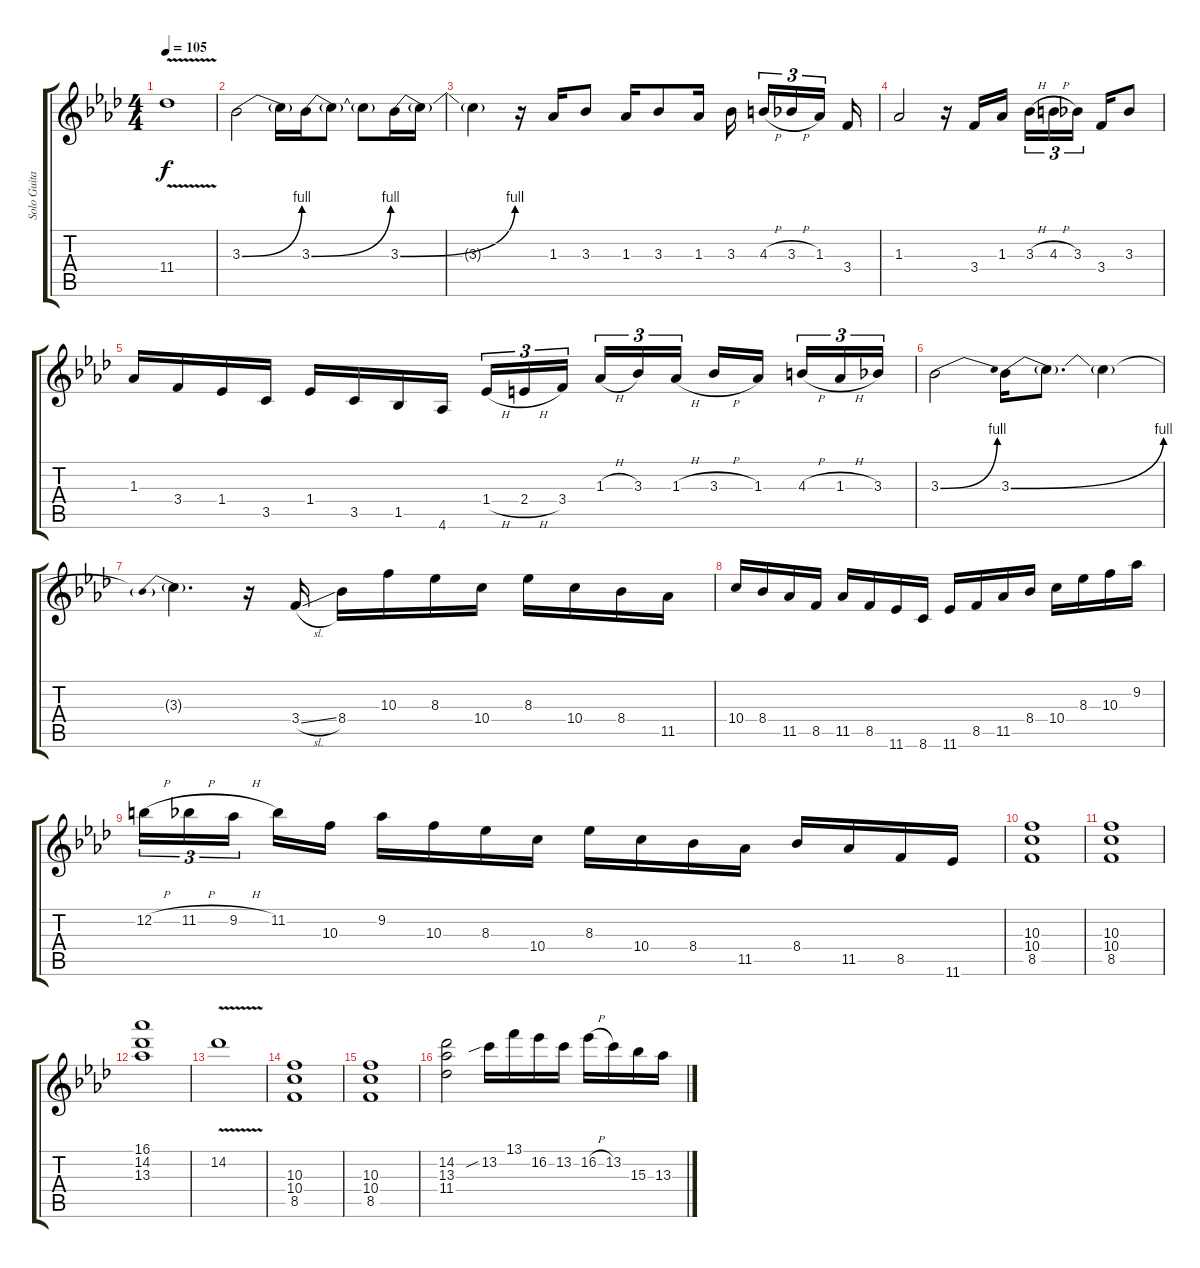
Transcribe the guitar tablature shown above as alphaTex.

\track ("Solo Guitar" "Solo Guita") {instrument distortionguitar}
\staff {score tabs}
\tuning (E4 B3 G3 D3 A2 E2) {hide}
\ts (4 4)
\tempo 105
\clef g2
\ks fminor
11.4{v}.1{dy f} |
3.3{be (bend 0 0 60 4)}.2 3.3{t}.16 3.3{be (bend 0 0 60 4)}.16 3.3{t}.8 3.3{t}.8 3.3{be (bend 0 0 60 4)}.16 3.3{t}.16 |
3.3{t}.4 r.16 1.3.16 3.3.8 1.3.16 3.3.8 1.3.16 3.3.16{beam splitsecondary} 4.3{h}.16{tu (3 2)} 3.3{h}.16{tu (3 2)} 1.3.16{tu (3 2) beam splitsecondary} 3.4.16 |
1.3.2 r.16 3.4.16 1.3.16{beam splitsecondary} 3.3{h}.16{tu (3 2)} 4.3{h}.16{tu (3 2)} 3.3.16{tu (3 2) beam splitsecondary} 3.4.16 3.3.8 |
1.3.16 3.4.16 1.4.16 3.5.16 1.4.16 3.5.16 1.5.16 4.6.16 1.4{h}.16{tu (3 2)} 2.4{h}.16{tu (3 2)} 3.4.16{tu (3 2) beam splitsecondary} 1.3{h}.16{tu (3 2)} 3.3.16{tu (3 2)} 1.3{h}.16{tu (3 2)} 3.3{h}.16 1.3.16{beam splitsecondary} 4.3{h}.16{tu (3 2)} 1.3{h}.16{tu (3 2)} 3.3.16{tu (3 2)} |
3.3{be (bend 0 0 60 4)}.2 3.3{be (bend 0 0 60 4)}.16 3.3{t}.8{d} 3.3{t}.4 |
3.3{be (prebend 0 4 60 4) t}.4{d} r.16 3.4{sl}.16 8.4.16 10.3.16 8.3.16 10.4.16 8.3.16 10.4.16 8.4.16 11.5.16 |
10.4.16 8.4.16 11.5.16 8.5.16 11.5.16 8.5.16 11.6.16 8.6.16 11.6.16 8.5.16 11.5.16 8.4.16 10.4.16 8.3.16 10.3.16 9.2.16 |
12.2{h}.16{tu (3 2)} 11.2{h}.16{tu (3 2)} 9.2{h}.16{tu (3 2) beam splitsecondary} 11.2.16 10.3.16 9.2.16 10.3.16 8.3.16 10.4.16 8.3.16 10.4.16 8.4.16 11.5.16 8.4.16 11.5.16 8.5.16 11.6.16 |
(10.3 10.4 8.5).1 |
(10.3 10.4 8.5).1 |
(16.1 14.2 13.3).1 |
14.2{v}.1 |
(10.3 10.4 8.5).1 |
(10.3 10.4 8.5).1 |
(14.2 13.3 11.4).2 13.2{sib}.16 13.1.16 16.2.16 13.2.16 16.2{h}.16 13.2.16 15.3.16 13.3.16
